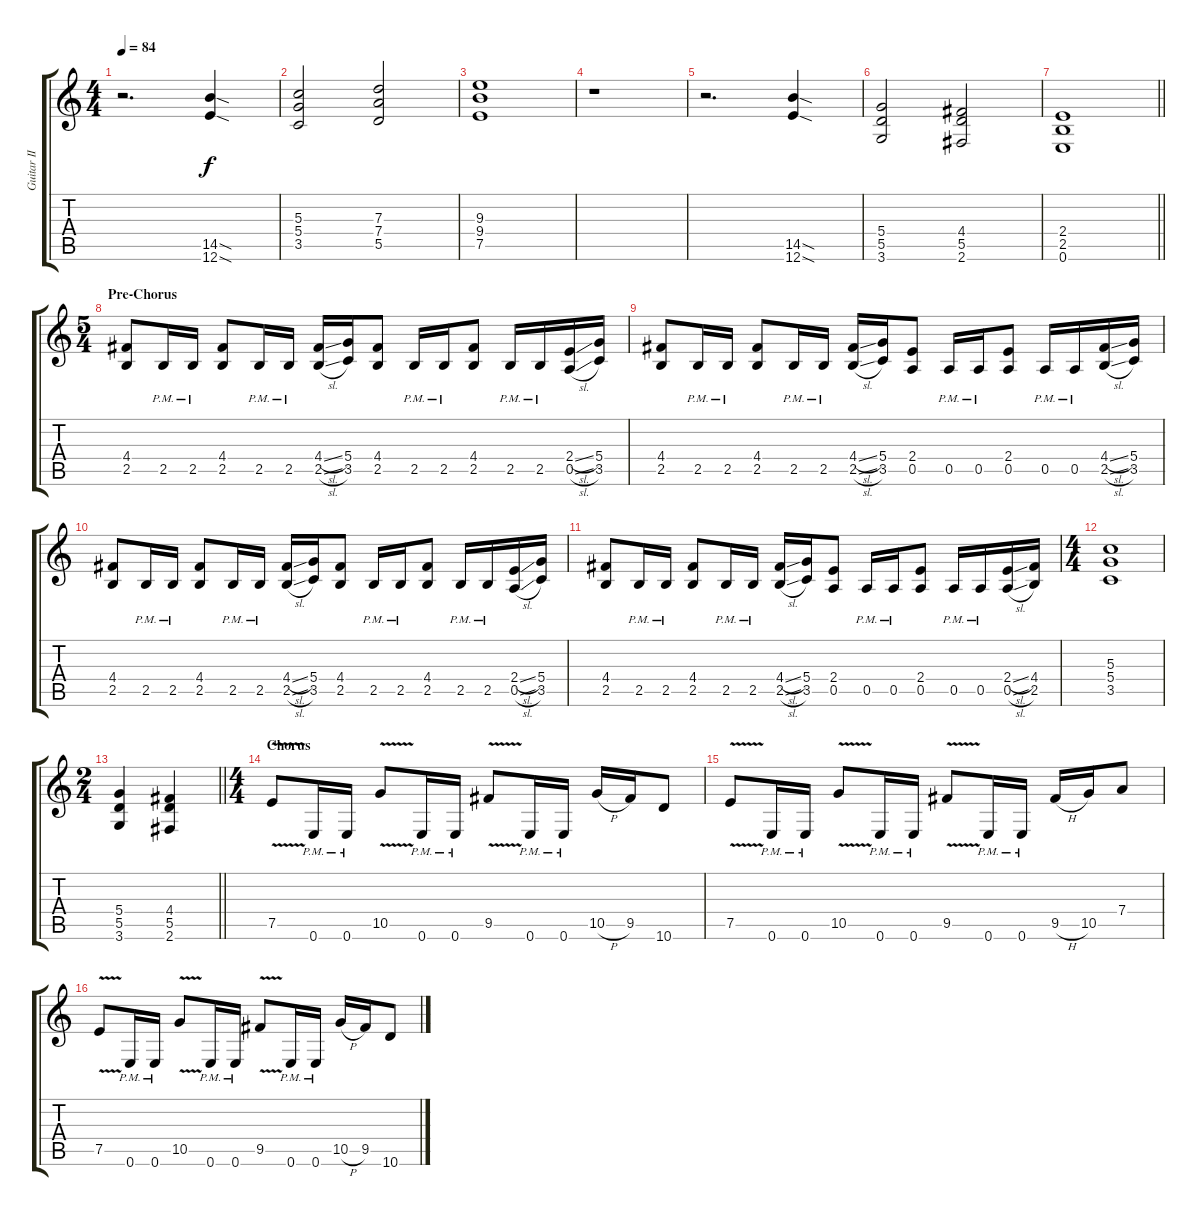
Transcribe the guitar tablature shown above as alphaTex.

\track ("Guitar II" "Guitar II") {instrument overdrivenguitar}
\staff {score tabs}
\tuning (E4 B3 G3 D3 A2 E2) {hide}
\ts (4 4)
\tempo 84
\clef g2
\ks c
r.2{d dy f} (14.5{sod} 12.6{sod}).4 |
(5.3 5.4 3.5).2 (7.3 7.4 5.5).2 |
(9.3 9.4 7.5).1 |
r.1 |
r.2{d} (14.5{sod} 12.6{sod}).4 |
(5.4 5.5 3.6).2 (4.4 5.5 2.6).2 |
\barLineRight lightlight
(2.4 2.5 0.6).1 |
\ts (5 4)
\section ("" "Pre-Chorus")
(4.4 2.5).8 2.5{pm}.16 2.5{pm}.16 (4.4 2.5).8 2.5{pm}.16 2.5{pm}.16 (4.4{sl} 2.5{sl}).16 (5.4 3.5).16 (4.4 2.5).8 2.5{pm}.16 2.5{pm}.16 (4.4 2.5).8 2.5{pm}.16 2.5{pm}.16 (2.4{sl} 0.5{sl}).16 (5.4 3.5).16 |
(4.4 2.5).8 2.5{pm}.16 2.5{pm}.16 (4.4 2.5).8 2.5{pm}.16 2.5{pm}.16 (4.4{sl} 2.5{sl}).16 (5.4 3.5).16 (2.4 0.5).8 0.5{pm}.16 0.5{pm}.16 (2.4 0.5).8 0.5{pm}.16 0.5{pm}.16 (4.4{sl} 2.5{sl}).16 (5.4 3.5).16 |
(4.4 2.5).8 2.5{pm}.16 2.5{pm}.16 (4.4 2.5).8 2.5{pm}.16 2.5{pm}.16 (4.4{sl} 2.5{sl}).16 (5.4 3.5).16 (4.4 2.5).8 2.5{pm}.16 2.5{pm}.16 (4.4 2.5).8 2.5{pm}.16 2.5{pm}.16 (2.4{sl} 0.5{sl}).16 (5.4 3.5).16 |
(4.4 2.5).8 2.5{pm}.16 2.5{pm}.16 (4.4 2.5).8 2.5{pm}.16 2.5{pm}.16 (4.4{sl} 2.5{sl}).16 (5.4 3.5).16 (2.4 0.5).8 0.5{pm}.16 0.5{pm}.16 (2.4 0.5).8 0.5{pm}.16 0.5{pm}.16 (2.4{sl} 0.5{sl}).16 (4.4 2.5).16 |
\ts (4 4)
(5.3 5.4 3.5).1 |
\ts (2 4)
\barLineRight lightlight
(5.4 5.5 3.6).4 (4.4 5.5 2.6).4 |
\ts (4 4)
\section ("" "Chorus")
7.5{v}.8 0.6{pm}.16 0.6{pm}.16 10.5{v}.8 0.6{pm}.16 0.6{pm}.16 9.5{v}.8 0.6{pm}.16 0.6{pm}.16 10.5{h}.16 9.5.16 10.6.8 |
7.5{v}.8 0.6{pm}.16 0.6{pm}.16 10.5{v}.8 0.6{pm}.16 0.6{pm}.16 9.5{v}.8 0.6{pm}.16 0.6{pm}.16 9.5{h}.16 10.5.16 7.4.8 |
7.5{v}.8 0.6{pm}.16 0.6{pm}.16 10.5{v}.8 0.6{pm}.16 0.6{pm}.16 9.5{v}.8 0.6{pm}.16 0.6{pm}.16 10.5{h}.16 9.5.16 10.6.8
